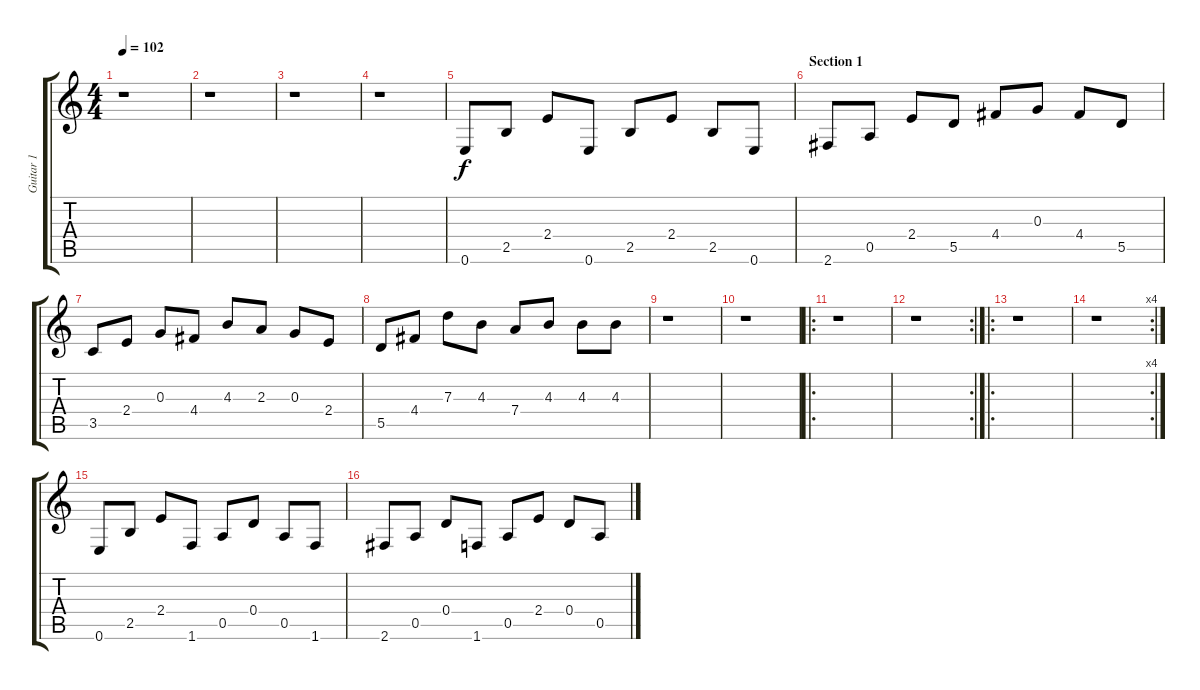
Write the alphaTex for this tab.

\track ("Guitar 1" "Guitar 1") {instrument electricguitarclean}
\staff {score tabs}
\tuning (E4 B3 G3 D3 A2 E2) {hide}
\ts (4 4)
\tempo 102
\clef g2
\ks c
r.1{dy f} |
r.1 |
r.1 |
r.1 |
0.6.8 2.5.8 2.4.8 0.6.8 2.5.8 2.4.8 2.5.8 0.6.8 |
\section ("" "Section 1")
2.6.8 0.5.8 2.4.8 5.5.8 4.4.8 0.3.8 4.4.8 5.5.8 |
3.5.8 2.4.8 0.3.8 4.4.8 4.3.8 2.3.8 0.3.8 2.4.8 |
5.5.8 4.4.8 7.3.8 4.3.8 7.4.8 4.3.8 4.3.8 4.3.8 |
r.1 |
r.1 |
\ro
r.1 |
\rc 2
r.1 |
\ro
r.1 |
\rc 4
r.1 |
0.6.8 2.5.8 2.4.8 1.6.8 0.5.8 0.4.8 0.5.8 1.6.8 |
2.6.8 0.5.8 0.4.8 1.6.8 0.5.8 2.4.8 0.4.8 0.5.8
